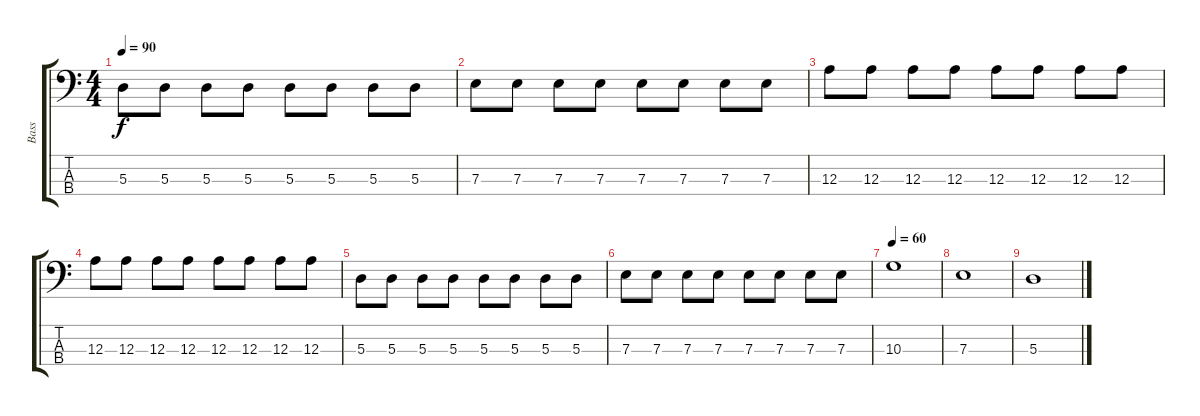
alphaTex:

\track ("Bass" "Bass") {instrument electricbasspick}
\staff {score tabs}
\tuning (G2 D2 A1 E1) {hide}
\ts (4 4)
\tempo 90
\clef f4
\ks c
5.3.8{dy f} 5.3.8 5.3.8 5.3.8 5.3.8 5.3.8 5.3.8 5.3.8 |
7.3.8 7.3.8 7.3.8 7.3.8 7.3.8 7.3.8 7.3.8 7.3.8 |
12.3.8 12.3.8 12.3.8 12.3.8 12.3.8 12.3.8 12.3.8 12.3.8 |
12.3.8 12.3.8 12.3.8 12.3.8 12.3.8 12.3.8 12.3.8 12.3.8 |
5.3.8 5.3.8 5.3.8 5.3.8 5.3.8 5.3.8 5.3.8 5.3.8 |
7.3.8 7.3.8 7.3.8 7.3.8 7.3.8 7.3.8 7.3.8 7.3.8 |
\tempo 60
10.3.1 |
7.3.1 |
5.3.1
